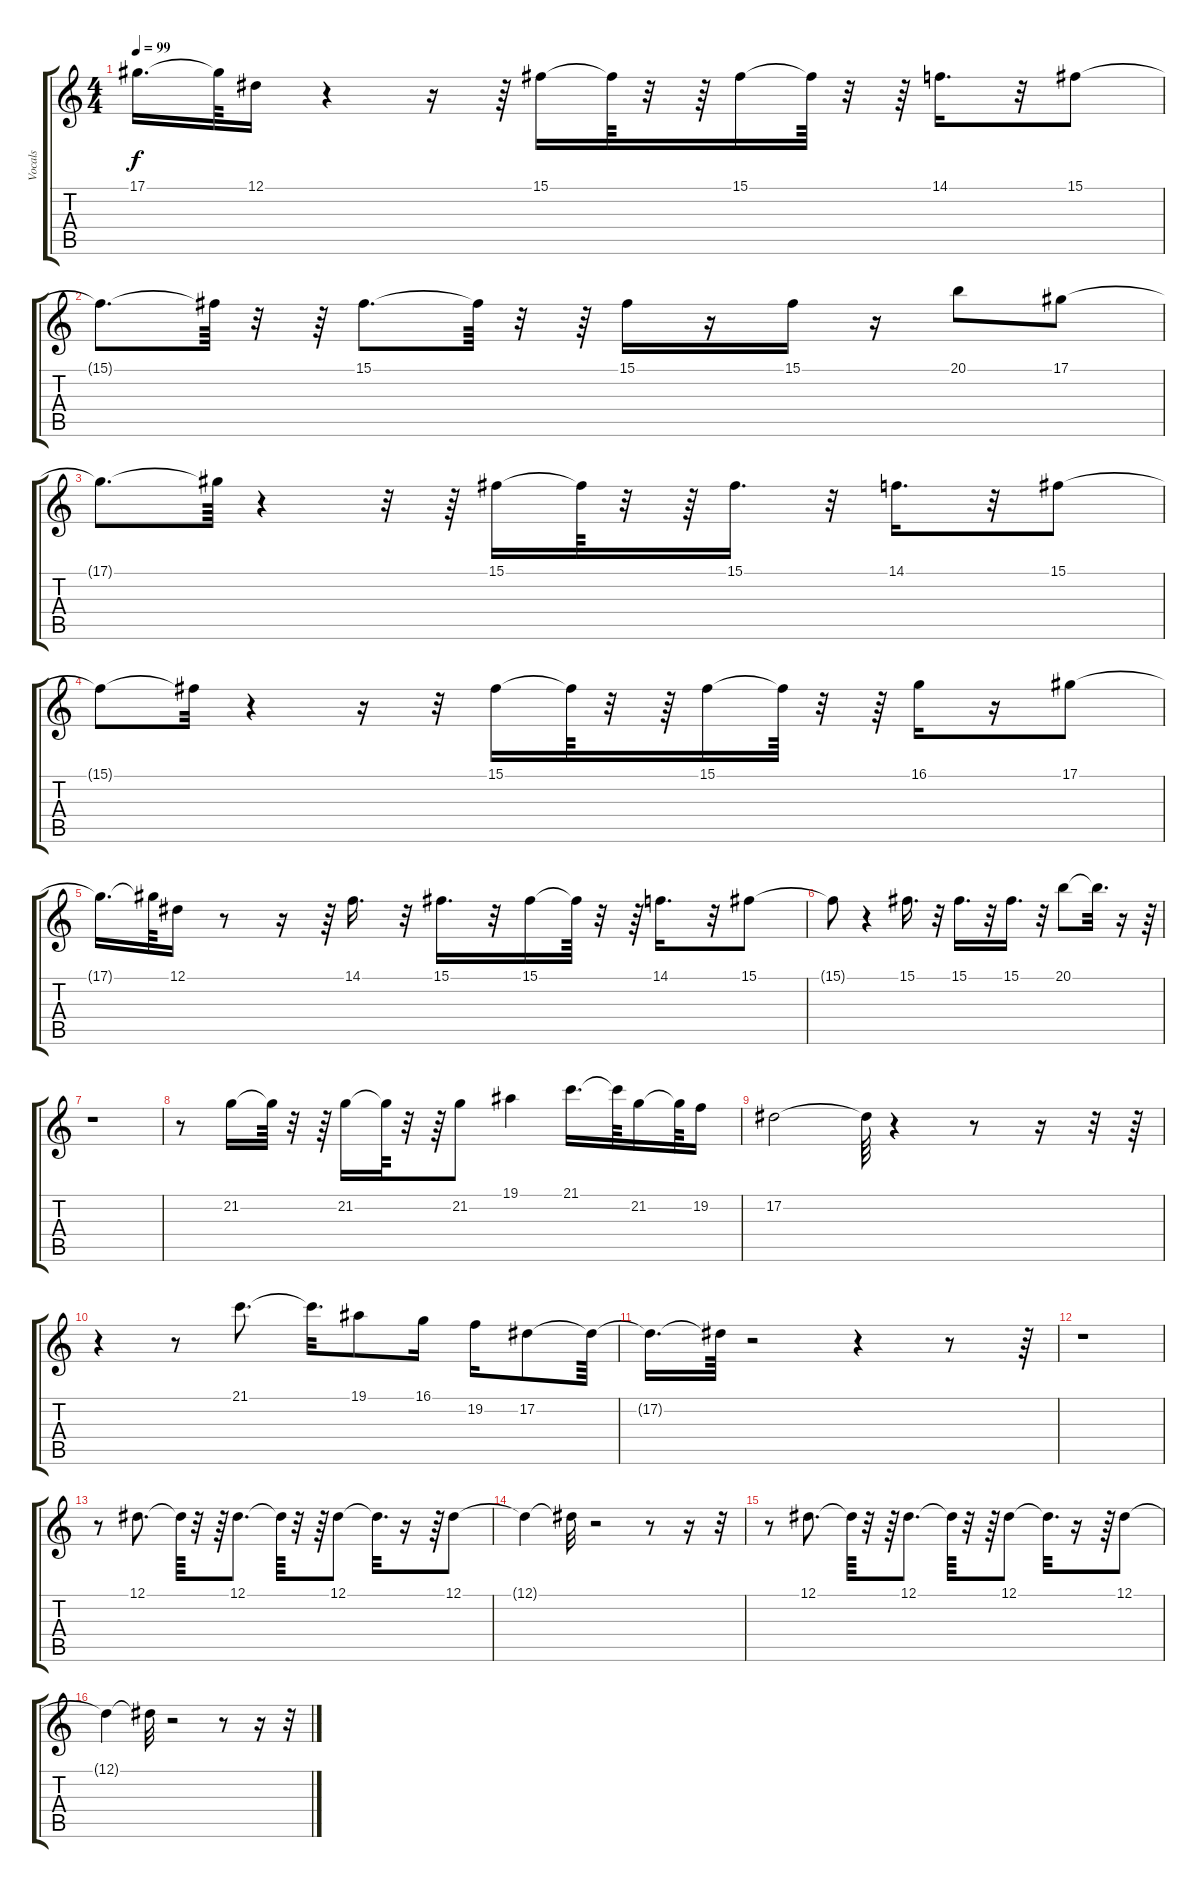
\track ("Vocals" "Vocals") {instrument fx5brightness}
\staff {score tabs}
\tuning (Eb4 Bb3 Gb3 Db3 Ab2 Eb2) {hide}
\ts (4 4)
\tempo 99
\clef g2
\ks c
17.1{t}.16{d dy f} 17.1{t}.64 12.1.16 r.4 r.16 r.64 15.1.16 15.1{t}.64 r.32 r.64 15.1.16 15.1{t}.64 r.32 r.64 14.1.16{d} r.32 15.1.8 |
15.1{t}.8{d} 15.1{t}.64 r.32 r.64 15.1.8{d} 15.1{t}.64 r.32 r.64 15.1.16 r.16 15.1.16 r.16 20.1.8 17.1.8 |
17.1{t}.8{d} 17.1{t}.64 r.4 r.32 r.64 15.1.16 15.1{t}.64 r.32 r.64 15.1.16{d} r.32 14.1.16{d} r.32 15.1.8 |
15.1{t}.8 15.1{t}.32 r.4 r.16 r.32 15.1.16 15.1{t}.64 r.32 r.64 15.1.16 15.1{t}.64 r.32 r.64 16.1.16 r.16 17.1.8 |
17.1{t}.16{d} 17.1{t}.64 12.1.16 r.8 r.16 r.64 14.1.16{d} r.32 15.1.16{d} r.32 15.1.16 15.1{t}.64 r.32 r.64 14.1.16{d} r.32 15.1.8 |
15.1{t}.8 r.4 15.1.16{d} r.32 15.1.16{d} r.32 15.1.16{d} r.32 20.1.8 20.1{t}.32{d} r.16 r.64 |
r.1 |
r.8 21.2.16 21.2{t}.64 r.32 r.64 21.2.16 21.2{t}.64 r.32 r.64 21.2.8 19.1.4 21.1.16{d} 21.1{t}.64 21.2.16 21.2{t}.64 19.2.16 |
17.2.2 17.2{t}.64 r.4 r.8 r.16 r.32 r.64 |
r.4 r.8 21.1.8{d} 21.1{t}.32{d} 19.1.8 16.1.16 19.2.16 17.2.8 17.2{t}.64 |
17.2{t}.16{d} 17.2{t}.64 r.2 r.4 r.8 r.64 |
r.1 |
r.8 12.1.8{d} 12.1{t}.64 r.32 r.64 12.1.8{d} 12.1{t}.64 r.32 r.64 12.1.8 12.1{t}.32{d} r.16 r.64 12.1.8 |
12.1{t}.4 12.1{t}.32 r.2 r.8 r.16 r.32 |
r.8 12.1.8{d} 12.1{t}.64 r.32 r.64 12.1.8{d} 12.1{t}.64 r.32 r.64 12.1.8 12.1{t}.32{d} r.16 r.64 12.1.8 |
12.1{t}.4 12.1{t}.32 r.2 r.8 r.16 r.32
